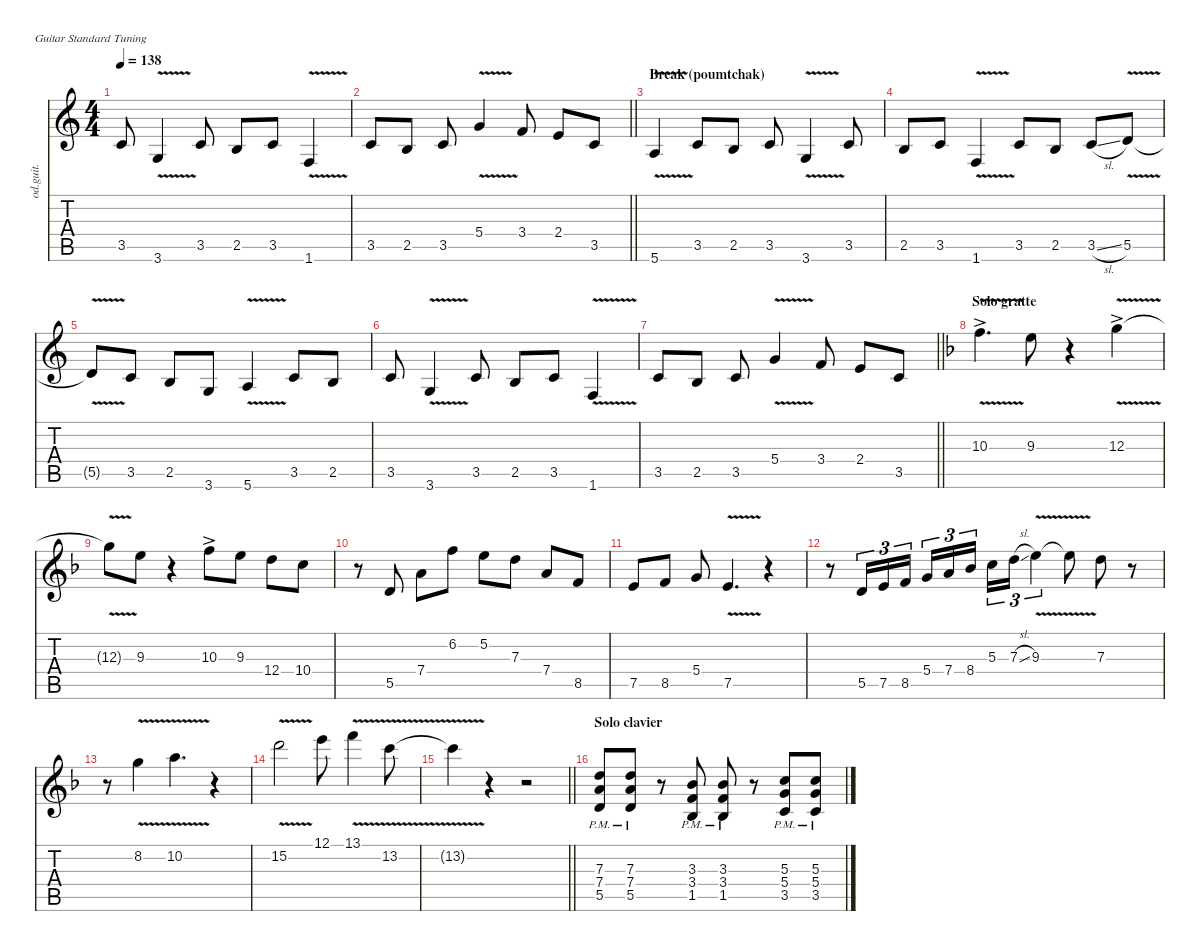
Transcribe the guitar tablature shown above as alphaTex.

\defaultSystemsLayout 4
\hideDynamics
\bracketExtendMode nobrackets
\track ("Hichem" "od.guit.") {instrument overdrivenguitar}
\staff {score tabs}
\tuning (E4 B3 G3 D3 A2 E2)
\ts (4 4)
\tempo 138
\clef g2
\ks aminor
3.5.8{dy f} 3.6{v}.4 3.5.8 2.5.8 3.5.8 1.6{v}.4 |
\barLineRight lightlight
3.5.8 2.5.8 3.5.8 5.4{v}.4 3.4.8 2.4.8 3.5.8 |
\section ("" "Break (poumtchak)")
5.6{v}.4 3.5.8 2.5.8 3.5.8 3.6{v}.4 3.5.8 |
2.5.8 3.5.8 1.6{v}.4 3.5.8 2.5.8 3.5{sl}.8 5.5{v}.8 |
5.5{v t}.8 3.5.8 2.5.8 3.6.8 5.6{v}.4 3.5.8 2.5.8 |
3.5.8 3.6{v}.4 3.5.8 2.5.8 3.5.8 1.6{v}.4 |
\barLineRight lightlight
3.5.8 2.5.8 3.5.8 5.4{v}.4 3.4.8 2.4.8 3.5.8 |
\section ("" "Solo gratte")
\ks dminor
10.3{v ac acc forcenatural}.4{d} 9.3{acc forcenatural}.8 r.4 12.3{v ac acc forcenatural}.4 |
12.3{v t acc forcenatural}.8 9.3{acc forcenatural}.8 r.4 10.3{ac acc forcenatural}.8 9.3{acc forcenatural}.8 12.4{acc forcenatural}.8 10.4{acc forcenatural}.8 |
r.8 5.5{acc forcenatural}.8 7.4{acc forcenatural}.8 6.2{acc forcenatural}.8 5.2{acc forcenatural}.8 7.3{acc forcenatural}.8 7.4{acc forcenatural}.8 8.5{acc forcenatural}.8 |
7.5{acc forcenatural}.8 8.5{acc forcenatural}.8 5.4{acc forcenatural}.8 7.5{v acc forcenatural}.4{d} r.4 |
r.8 5.5{acc forcenatural}.16{tu (3 2)} 7.5{acc forcenatural}.16{tu (3 2)} 8.5{acc forcenatural}.16{tu (3 2)} 5.4{acc forcenatural}.16{tu (3 2)} 7.4{acc forcenatural}.16{tu (3 2)} 8.4{acc b}.16{tu (3 2)} 5.3{acc forcenatural}.16{tu (3 2)} 7.3{sl acc forcenatural}.16{tu (3 2)} 9.3{v acc forcenatural}.4{tu (3 2)} 9.3{v t acc forcenatural}.8 7.3{acc forcenatural}.8 r.8 |
r.8 8.2{v acc forcenatural}.4 10.2{v acc forcenatural}.4{d} r.4 |
15.2{v acc forcenatural}.2 12.1{acc forcenatural}.8 13.1{v acc forcenatural}.4 13.2{v acc forcenatural}.8 |
\barLineRight lightlight
13.2{v t acc forcenatural}.4 r.4 r.2 |
\section ("" "Solo clavier")
(7.3{pm acc forcenatural} 7.4{pm acc forcenatural} 5.5{pm acc forcenatural}).8 (7.3{pm acc forcenatural} 7.4{pm acc forcenatural} 5.5{pm acc forcenatural}).8 r.8 (3.3{pm acc b} 3.4{pm acc forcenatural} 1.5{pm acc b}).8 (3.3{pm acc b} 3.4{pm acc forcenatural} 1.5{pm acc b}).8 r.8 (5.3{pm acc forcenatural} 5.4{pm acc forcenatural} 3.5{pm acc forcenatural}).8 (5.3{pm acc forcenatural} 5.4{pm acc forcenatural} 3.5{pm acc forcenatural}).8
